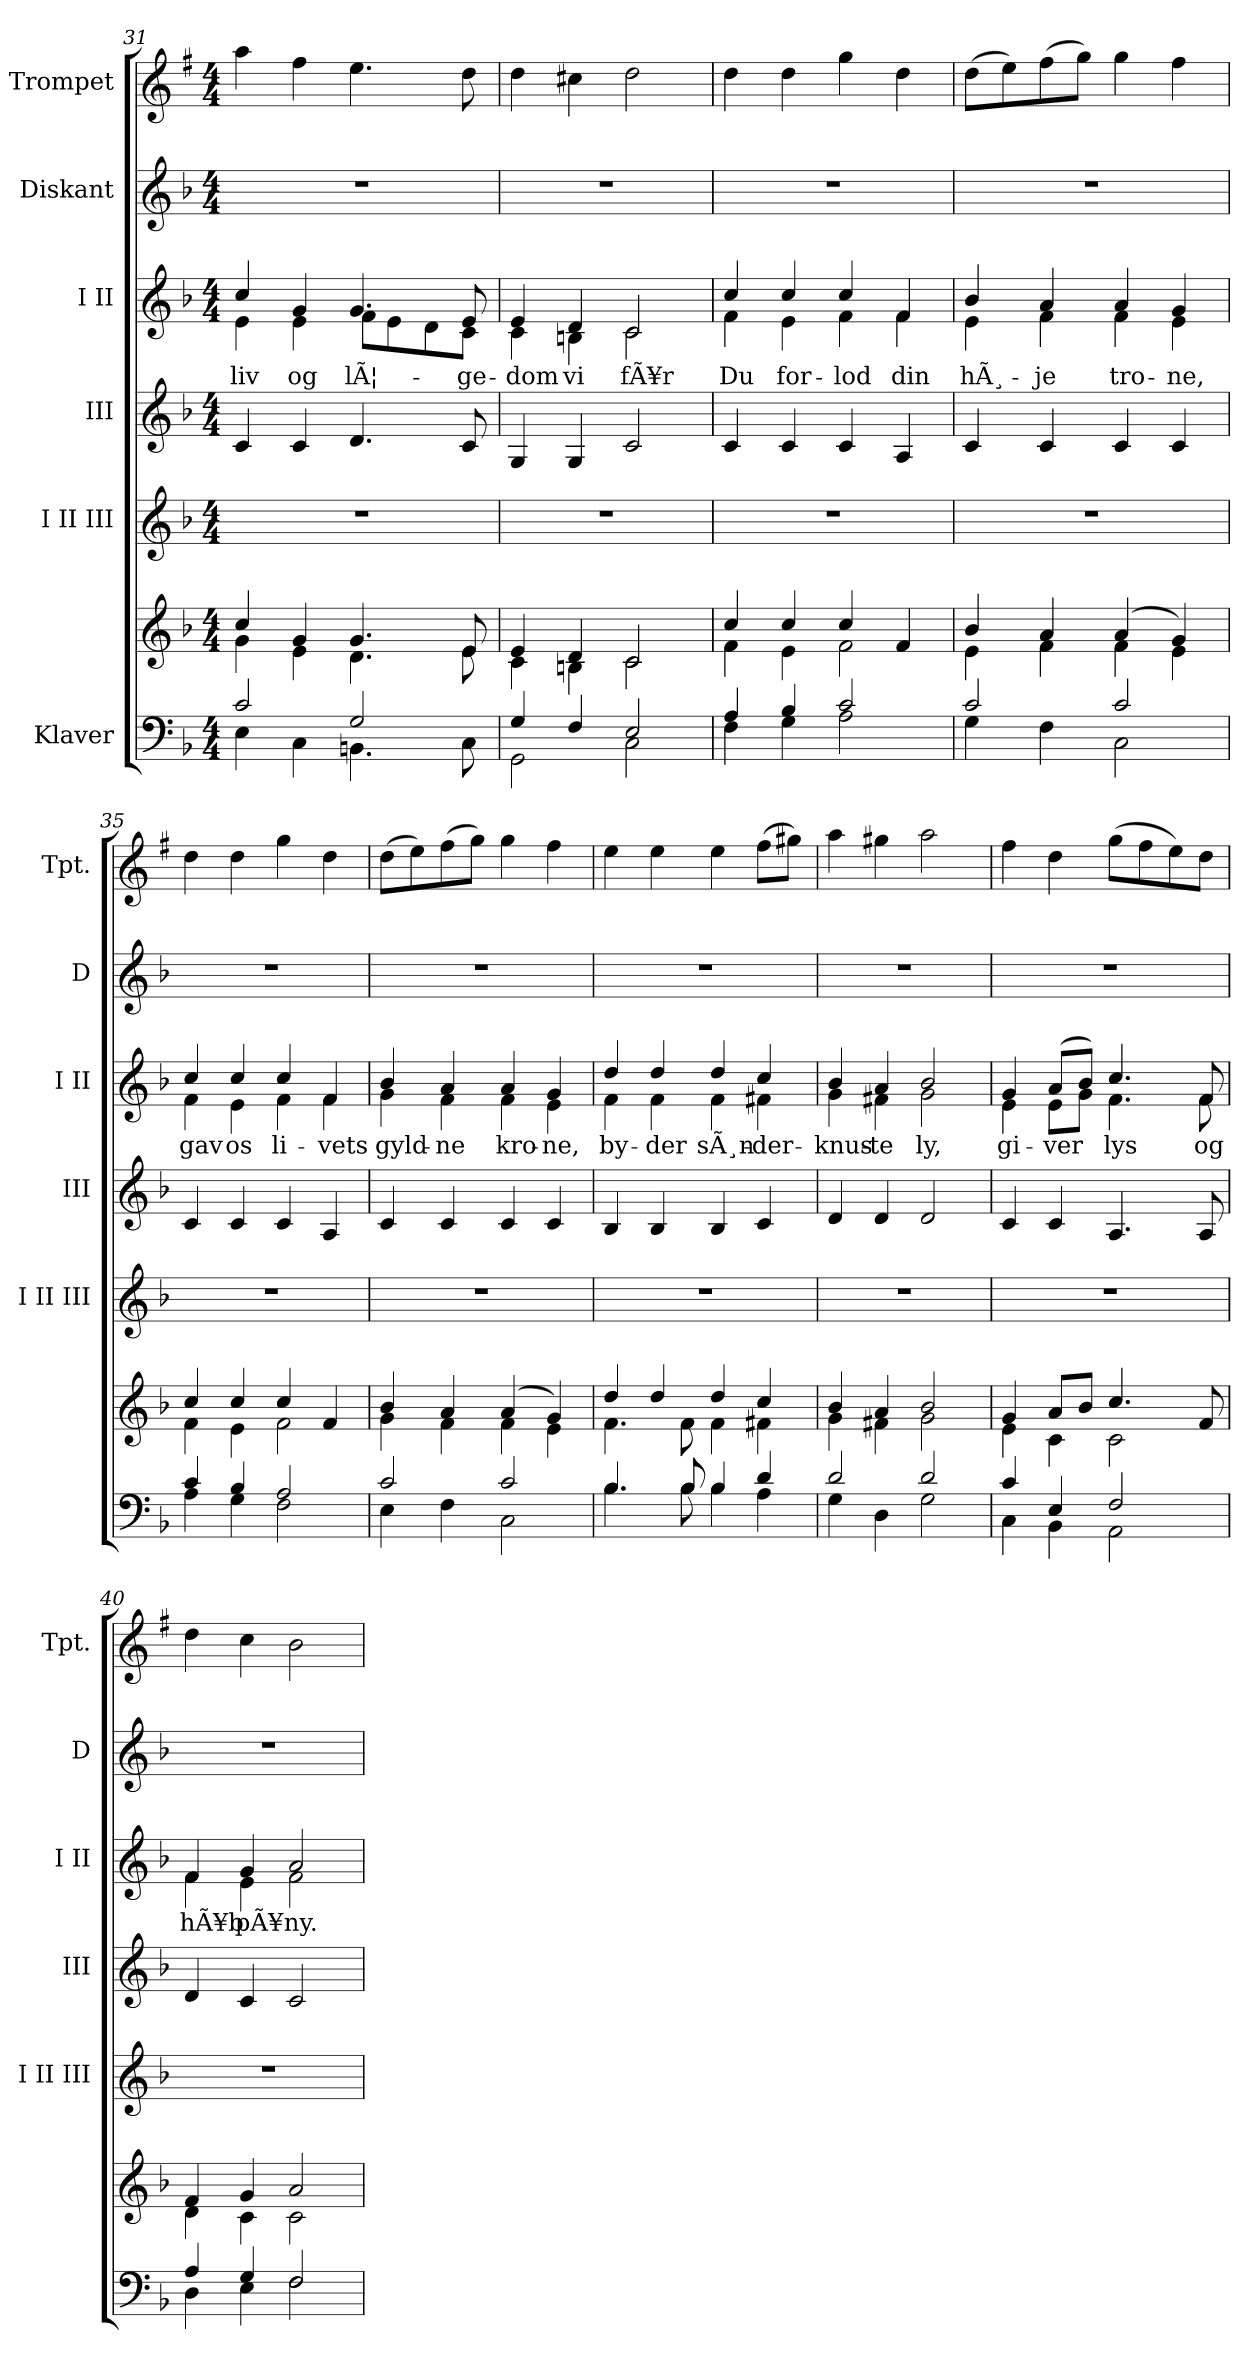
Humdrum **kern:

**kern	**kern	**kern	**kern	**kern	**text	**kern	**kern
*part6	*part6	*part5	*part4	*part3	*part3	*part2	*part1
*staff7	*staff6	*staff5	*staff4	*staff3	*staff3	*staff2	*staff1
*I"Klaver	*	*I"I II III	*I"III	*I"I II	*	*I"Diskant	*I"Trompet
*	*	*I'I II III	*I'III	*I'I II	*	*I'D	*I'Tpt.
!!LO:PB:g=z
*clefF4	*clefG2	*clefG2	*clefG2	*clefG2	*	*clefG2	*clefG2
*	*	*	*	*	*	*	*ITrd1c2
*k[b-]	*k[b-]	*k[b-]	*k[b-]	*k[b-]	*	*k[b-]	*k[b-]
*M4/4	*M4/4	*M4/4	*M4/4	*M4/4	*	*M4/4	*M4/4
=31	=31	=31	=31	=31	=31	=31	=31
*^	*^	*	*	*^	*	*	*
2c/	4E\	4cc/	4g\	1r	4c/	4cc/	4e\	liv	1r	4gg\
.	4C\	4g/	4e\	.	4c/	4g/	4e\	og	.	4ee\
2G/	4.BBn\	4.g/	4.d\	.	4.d/	4.g/	8f\L	lÃ¦-	.	4.dd\
.	.	.	.	.	.	.	8e\	.	.	.
.	.	.	.	.	.	.	8d\	.	.	.
.	8C\	8e/	8e\	.	8c/	8e/	8c\J	-ge-	.	8cc\
=32	=32	=32	=32	=32	=32	=32	=32	=32	=32	=32
4G/	2GG\	4e/	4c\	1r	4G/	4e/	4c\	-dom	1r	4cc\
4F/	.	4d/	4Bn\	.	4G/	4d/	4Bn\	vi	.	4bn\
2E/	2C\	2c/	2c\	.	2c/	2c/	2c\	fÃ¥r	.	2cc\
=33	=33	=33	=33	=33	=33	=33	=33	=33	=33	=33
4A/	4F\	4cc/	4f\	1r	4c/	4cc/	4f\	Du	1r	4cc\
4B-/	4G\	4cc/	4e\	.	4c/	4cc/	4e\	for-	.	4cc\
2c/	2A\	4cc/	2f\	.	4c/	4cc/	4f\	-lod	.	4ff\
.	.	4f/	.	.	4A/	4f/	4f\	din	.	4cc\
=34	=34	=34	=34	=34	=34	=34	=34	=34	=34	=34
2c/	4G\	4b-/	4e\	1r	4c/	4b-/	4e\	hÃ¸-	1r	(>8cc\L
.	.	.	.	.	.	.	.	.	.	8dd\)
.	4F\	4a/	4f\	.	4c/	4a/	4f\	-je	.	(>8ee\
.	.	.	.	.	.	.	.	.	.	8ff\J)
2c/	2C\	(>4a/	4f\	.	4c/	4a/	4f\	tro-	.	4ff\
.	.	4g/)	4e\	.	4c/	4g/	4e\	-ne,	.	4ee\
=35	=35	=35	=35	=35	=35	=35	=35	=35	=35	=35
4c/	4A\	4cc/	4f\	1r	4c/	4cc/	4f\	gav	1r	4cc\
4B-/	4G\	4cc/	4e\	.	4c/	4cc/	4e\	os	.	4cc\
2A/	2F\	4cc/	2f\	.	4c/	4cc/	4f\	li-	.	4ff\
.	.	4f/	.	.	4A/	4f/	4f\	-vets	.	4cc\
=36	=36	=36	=36	=36	=36	=36	=36	=36	=36	=36
2c/	4E\	4b-/	4g\	1r	4c/	4b-/	4g\	gyld-	1r	(>8cc\L
.	.	.	.	.	.	.	.	.	.	8dd\)
.	4F\	4a/	4f\	.	4c/	4a/	4f\	-ne	.	(>8ee\
.	.	.	.	.	.	.	.	.	.	8ff\J)
2c/	2C\	(>4a/	4f\	.	4c/	4a/	4f\	kro-	.	4ff\
.	.	4g/)	4e\	.	4c/	4g/	4e\	-ne,	.	4ee\
!!LO:LB:g=z
=37	=37	=37	=37	=37	=37	=37	=37	=37	=37	=37
4.B-/	4.B-\	4dd/	4.f\	1r	4B-/	4dd/	4f\	by-	1r	4dd\
.	.	4dd/	.	.	4B-/	4dd/	4f\	-der	.	4dd\
8B-/	8B-\	.	8f\	.	.	.	.	.	.	.
4B-/	4B-\	4dd/	4f\	.	4B-/	4dd/	4f\	sÃ¸n-	.	4dd\
4d/	4A\	4cc/	4f#X\	.	4c/	4cc/	4f#X\	-der-	.	(>8ee\L
.	.	.	.	.	.	.	.	.	.	8ff#X\J)
=38	=38	=38	=38	=38	=38	=38	=38	=38	=38	=38
2d/	4G\	4b-/	4g\	1r	4d/	4b-/	4g\	-knus-	1r	4gg\
.	4D\	4a/	4f#X\	.	4d/	4a/	4f#X\	-te	.	4ff#X\
2d/	2G\	2b-/	2g\	.	2d/	2b-/	2g\	ly,	.	2gg\
=39	=39	=39	=39	=39	=39	=39	=39	=39	=39	=39
4c/	4C\	4g/	4e\	1r	4c/	4g/	4e\	gi-	1r	4ee\
4E/	4BB-\	8a/L	4c\	.	4c/	(>8a/L	8e\L	-ver	.	4cc\
.	.	8b-/J	.	.	.	8b-/J)	8g\J	.	.	.
2F/	2AA\	4.cc/	2c\	.	4.A/	4.cc/	4.f\	lys	.	(>8ff\L
.	.	.	.	.	.	.	.	.	.	8ee\
.	.	.	.	.	.	.	.	.	.	8dd\)
.	.	8f/	.	.	8A/	8f/	8f\	og	.	8cc\J
=40	=40	=40	=40	=40	=40	=40	=40	=40	=40	=40
4A/	4D\	4f/	4d\	1r	4d/	4f/	4f\	hÃ¥b	1r	4cc\
4G/	4E\	4g/	4c\	.	4c/	4g/	4e\	pÃ¥	.	4b-\
2F/	2F\	2a/	2c\	.	2c/	2a/	2f\	ny.	.	2a\
*v	*v	*	*	*	*	*v	*v	*	*	*
*	*v	*v	*	*	*	*	*	*
=	=	=	=	=	=	=	=
*-	*-	*-	*-	*-	*-	*-	*-
